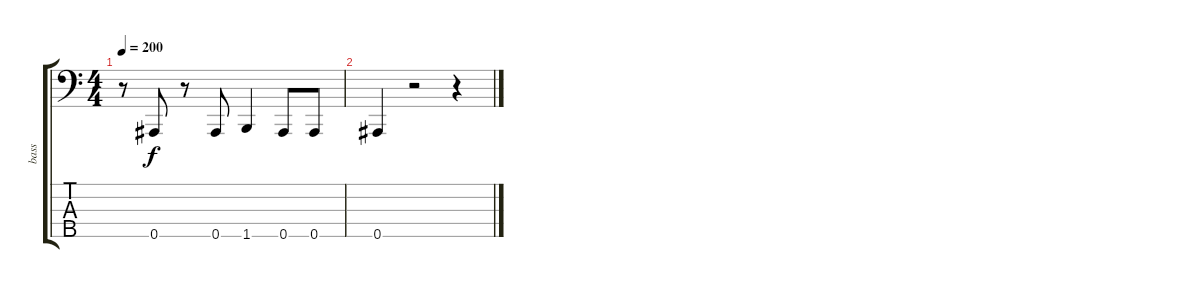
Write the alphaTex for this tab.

\track ("bass" "bass") {instrument electricbassfinger}
\staff {score tabs}
\tuning (Gb2 Db2 Ab1 Eb1 Bb0) {hide}
\ts (4 4)
\tempo 200
\clef f4
\ks c
r.8{dy f} 0.5.8 r.8 0.5.8 1.5.4 0.5.8 0.5.8 |
0.5.4 r.2 r.4
